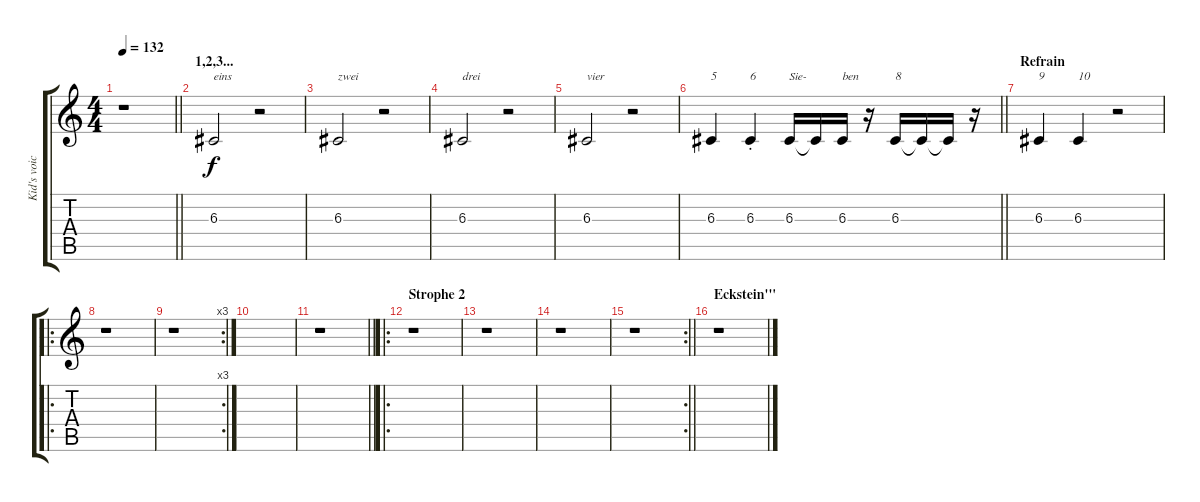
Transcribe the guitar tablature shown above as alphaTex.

\track ("Kid's voice" "Kid's voic") {instrument oboe}
\staff {score tabs}
\tuning (E4 B3 G3 D3 A2 E2) {hide}
\ts (4 4)
\tempo 132
\clef g2
\barLineRight lightlight
\ks c
r.1{dy f} |
\section ("" "1,2,3...")
6.3.2{txt "eins"} r.2 |
6.3.2{txt "zwei"} r.2 |
6.3.2{txt "drei"} r.2 |
6.3.2{txt "vier"} r.2 |
\barLineRight lightlight
6.3.4{txt "5"} 6.3{st}.4{txt "6"} 6.3.16{txt "Sie-"} 6.3{t}.16 6.3.16{txt "ben"} r.16 6.3.16{txt "8"} 6.3{t}.16 6.3{t}.16 r.16 |
\section ("" "Refrain")
6.3.4{txt "9"} 6.3.4{txt "10"} r.2 |
\ro
r.1 |
\rc 3
r.1 |
|
\barLineRight lightlight
r.1 |
\ro
\section ("" "Strophe 2")
r.1 |
r.1 |
r.1 |
\rc 2
\barLineRight lightlight
r.1 |
\section ("" "Eckstein'''")
r.1
